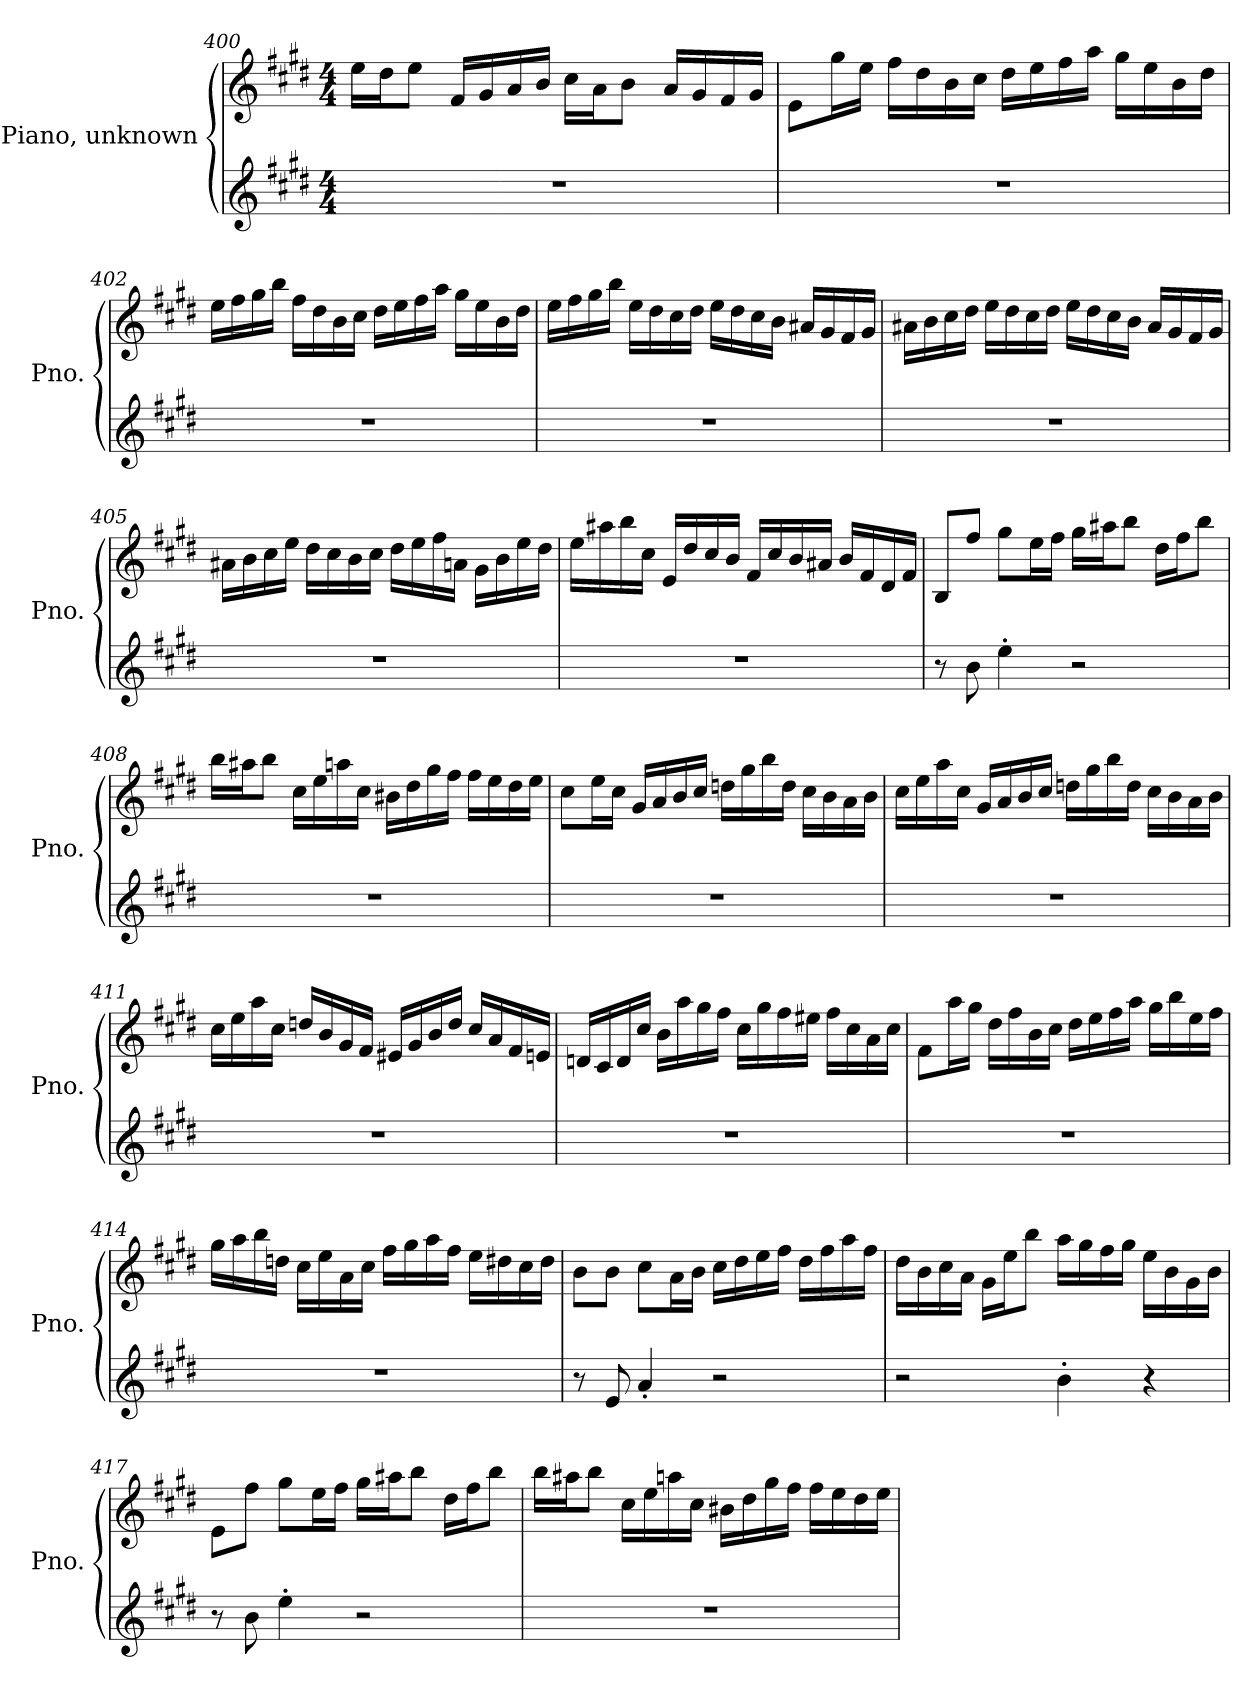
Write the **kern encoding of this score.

**kern	**kern
*part1	*part1
*staff2	*staff1
*I"Piano, unknown	*
*I'Pno.	*
*clefG2	*clefG2
*k[f#c#g#d#]	*k[f#c#g#d#]
*M4/4	*M4/4
=400	=400
1r	16ee\LL
.	16dd#\J
.	8ee\J
.	16f#/LL
.	16g#/
.	16a/
.	16b/JJ
.	16cc#\LL
.	16a\J
.	8b\J
.	16a/LL
.	16g#/
.	16f#/
.	16g#/JJ
=401	=401
1r	8e\L
.	16gg#\L
.	16ee\JJ
.	16ff#\LL
.	16dd#\
.	16b\
.	16cc#\JJ
.	16dd#\LL
.	16ee\
.	16ff#\
.	16aa\JJ
.	16gg#\LL
.	16ee\
.	16b\
.	16dd#\JJ
!!LO:LB:g=z
=402	=402
1r	16ee\LL
.	16ff#\
.	16gg#\
.	16bb\JJ
.	16ff#\LL
.	16dd#\
.	16b\
.	16cc#\JJ
.	16dd#\LL
.	16ee\
.	16ff#\
.	16aa\JJ
.	16gg#\LL
.	16ee\
.	16b\
.	16dd#\JJ
=403	=403
1r	16ee\LL
.	16ff#\
.	16gg#\
.	16bb\JJ
.	16ee\LL
.	16dd#\
.	16cc#\
.	16dd#\JJ
.	16ee\LL
.	16dd#\
.	16cc#\
.	16b\JJ
.	16a#X/LL
.	16g#/
.	16f#/
.	16g#/JJ
!!LO:LB:g=z
=404	=404
1r	16a#X\LL
.	16b\
.	16cc#\
.	16dd#\JJ
.	16ee\LL
.	16dd#\
.	16cc#\
.	16dd#\JJ
.	16ee\LL
.	16dd#\
.	16cc#\
.	16b\JJ
.	16a#/LL
.	16g#/
.	16f#/
.	16g#/JJ
=405	=405
1r	16a#X\LL
.	16b\
.	16cc#\
.	16ee\JJ
.	16dd#\LL
.	16cc#\
.	16b\
.	16cc#\JJ
.	16dd#\LL
.	16ee\
.	16ff#\
.	16an\JJ
.	16g#\LL
.	16b\
.	16ee\
.	16dd#\JJ
!!LO:PB:g=z
=406	=406
1r	16ee\LL
.	16aa#X\
.	16bb\
.	16cc#\JJ
.	16e/LL
.	16dd#/
.	16cc#/
.	16b/JJ
.	16f#/LL
.	16cc#/
.	16b/
.	16a#X/JJ
.	16b/LL
.	16f#/
.	16d#/
.	16f#/JJ
=407	=407
8r	8B/L
8b\	8ff#/J
4ee'\	8gg#\L
.	16ee\L
.	16ff#\JJ
2r	16gg#\LL
.	16aa#X\J
.	8bb\J
.	16dd#\LL
.	16ff#\J
.	8bb\J
!!LO:LB:g=z
=408	=408
1r	16bb\LL
.	16aa#X\J
.	8bb\J
.	16cc#\LL
.	16ee\
.	16aan\
.	16cc#\JJ
.	16b#X\LL
.	16dd#\
.	16gg#\
.	16ff#\JJ
.	16ff#\LL
.	16ee\
.	16dd#\
.	16ee\JJ
=409	=409
1r	8cc#\L
.	16ee\L
.	16cc#\JJ
.	16g#/LL
.	16a/
.	16b/
.	16cc#/JJ
.	16ddn\LL
.	16gg#\
.	16bb\
.	16dd\JJ
.	16cc#\LL
.	16b\
.	16a\
.	16b\JJ
!!LO:LB:g=z
=410	=410
1r	16cc#\LL
.	16ee\
.	16aa\
.	16cc#\JJ
.	16g#/LL
.	16a/
.	16b/
.	16cc#/JJ
.	16ddn\LL
.	16gg#\
.	16bb\
.	16dd\JJ
.	16cc#\LL
.	16b\
.	16a\
.	16b\JJ
=411	=411
1r	16cc#\LL
.	16ee\
.	16aa\
.	16cc#\JJ
.	16ddn/LL
.	16b/
.	16g#/
.	16f#/JJ
.	16e#X/LL
.	16g#/
.	16b/
.	16dd/JJ
.	16cc#/LL
.	16a/
.	16f#/
.	16en/JJ
!!LO:LB:g=z
=412	=412
1r	16dn/LL
.	16c#/
.	16d/
.	16cc#/JJ
.	16b\LL
.	16aa\
.	16gg#\
.	16ff#\JJ
.	16cc#\LL
.	16gg#\
.	16ff#\
.	16ee#X\JJ
.	16ff#\LL
.	16cc#\
.	16a\
.	16cc#\JJ
=413	=413
1r	8f#\L
.	16aa\L
.	16gg#\JJ
.	16dd#\LL
.	16ff#\
.	16b\
.	16cc#\JJ
.	16dd#\LL
.	16ee\
.	16ff#\
.	16aa\JJ
.	16gg#\LL
.	16bb\
.	16ee\
.	16ff#\JJ
!!LO:LB:g=z
=414	=414
1r	16gg#\LL
.	16aa\
.	16bb\
.	16ddn\JJ
.	16cc#\LL
.	16ee\
.	16a\
.	16cc#\JJ
.	16ff#\LL
.	16gg#\
.	16aa\
.	16ff#\JJ
.	16ee\LL
.	16dd#X\
.	16cc#\
.	16dd#\JJ
=415	=415
8r	8b\L
8e/	8b\J
4a'/	8cc#\L
.	16a\L
.	16b\JJ
2r	16cc#\LL
.	16dd#\
.	16ee\
.	16ff#\JJ
.	16dd#\LL
.	16ff#\
.	16aa\
.	16ff#\JJ
!!LO:LB:g=z
=416	=416
2r	16dd#\LL
.	16b\
.	16cc#\
.	16a\JJ
.	16g#\LL
.	16ee\J
.	8bb\J
4b'\	16aa\LL
.	16gg#\
.	16ff#\
.	16gg#\JJ
4r	16ee\LL
.	16b\
.	16g#\
.	16b\JJ
=417	=417
8r	8e\L
8b\	8ff#\J
4ee'\	8gg#\L
.	16ee\L
.	16ff#\JJ
2r	16gg#\LL
.	16aa#X\J
.	8bb\J
.	16dd#\LL
.	16ff#\J
.	8bb\J
!!LO:PB:g=z
=418	=418
1r	16bb\LL
.	16aa#X\J
.	8bb\J
.	16cc#\LL
.	16ee\
.	16aan\
.	16cc#\JJ
.	16b#X\LL
.	16dd#\
.	16gg#\
.	16ff#\JJ
.	16ff#\LL
.	16ee\
.	16dd#\
.	16ee\JJ
=	=
*-	*-
